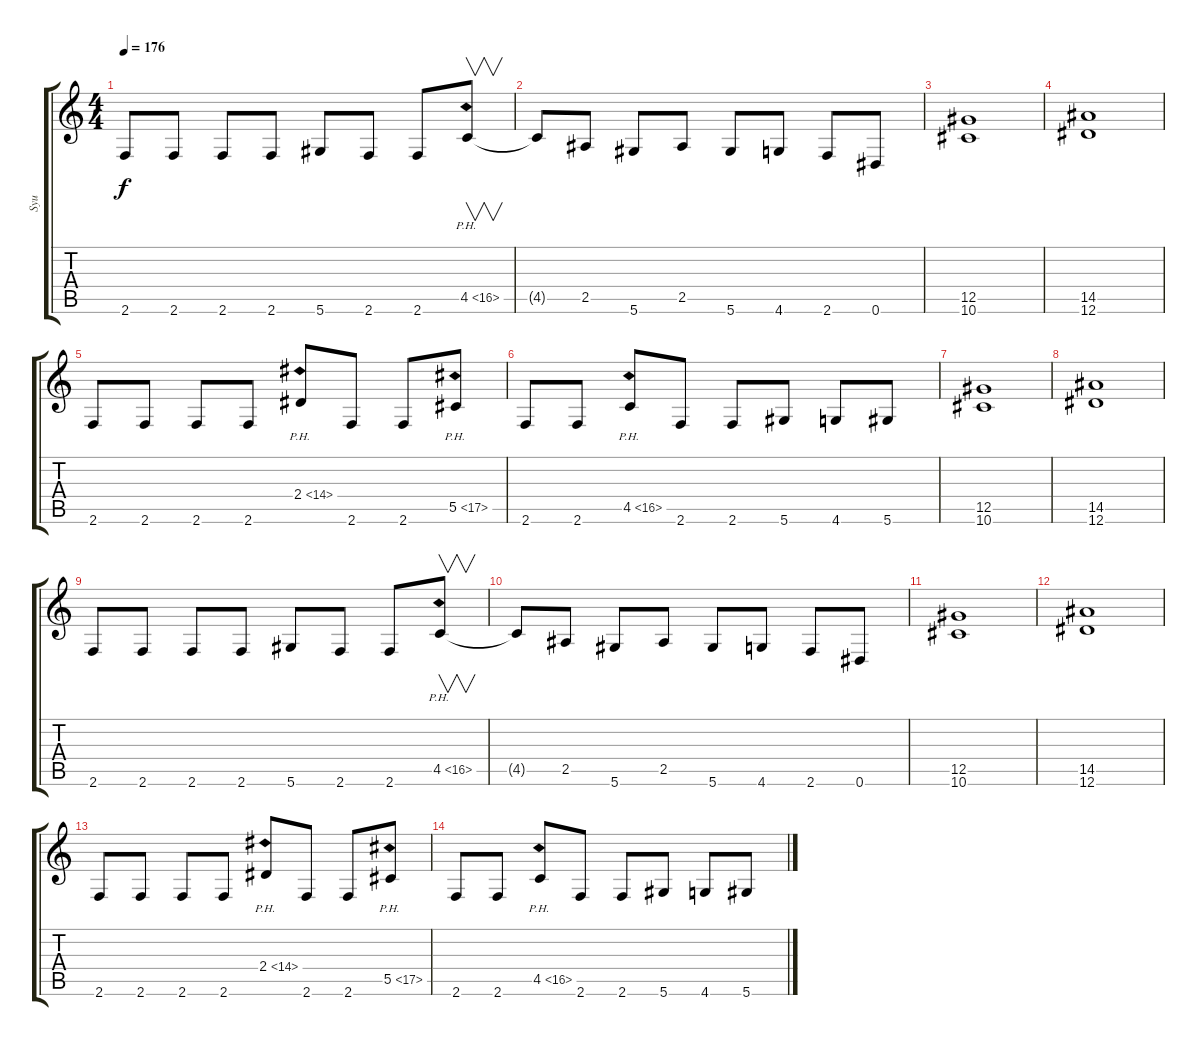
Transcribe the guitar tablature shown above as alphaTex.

\track ("Syu" "Syu") {instrument overdrivenguitar}
\staff {score tabs}
\tuning (Eb4 Bb3 Gb3 Db3 Ab2 Eb2) {hide}
\ts (4 4)
\tempo 176
\clef g2
\ks c
2.6.8{dy f} 2.6.8 2.6.8 2.6.8 5.6.8 2.6.8 2.6.8 4.5{ph 12}.8{v} |
4.5{t}.8 2.5.8 5.6.8 2.5.8 5.6.8 4.6.8 2.6.8 0.6.8 |
(12.5 10.6).1 |
(14.5 12.6).1 |
2.6.8 2.6.8 2.6.8 2.6.8 2.4{ph 12}.8 2.6.8 2.6.8 5.5{ph 12}.8 |
2.6.8 2.6.8 4.5{ph 12}.8 2.6.8 2.6.8 5.6.8 4.6.8 5.6.8 |
(12.5 10.6).1 |
(14.5 12.6).1 |
2.6.8 2.6.8 2.6.8 2.6.8 5.6.8 2.6.8 2.6.8 4.5{ph 12}.8{v} |
4.5{t}.8 2.5.8 5.6.8 2.5.8 5.6.8 4.6.8 2.6.8 0.6.8 |
(12.5 10.6).1 |
(14.5 12.6).1 |
2.6.8 2.6.8 2.6.8 2.6.8 2.4{ph 12}.8 2.6.8 2.6.8 5.5{ph 12}.8 |
2.6.8 2.6.8 4.5{ph 12}.8 2.6.8 2.6.8 5.6.8 4.6.8 5.6.8
